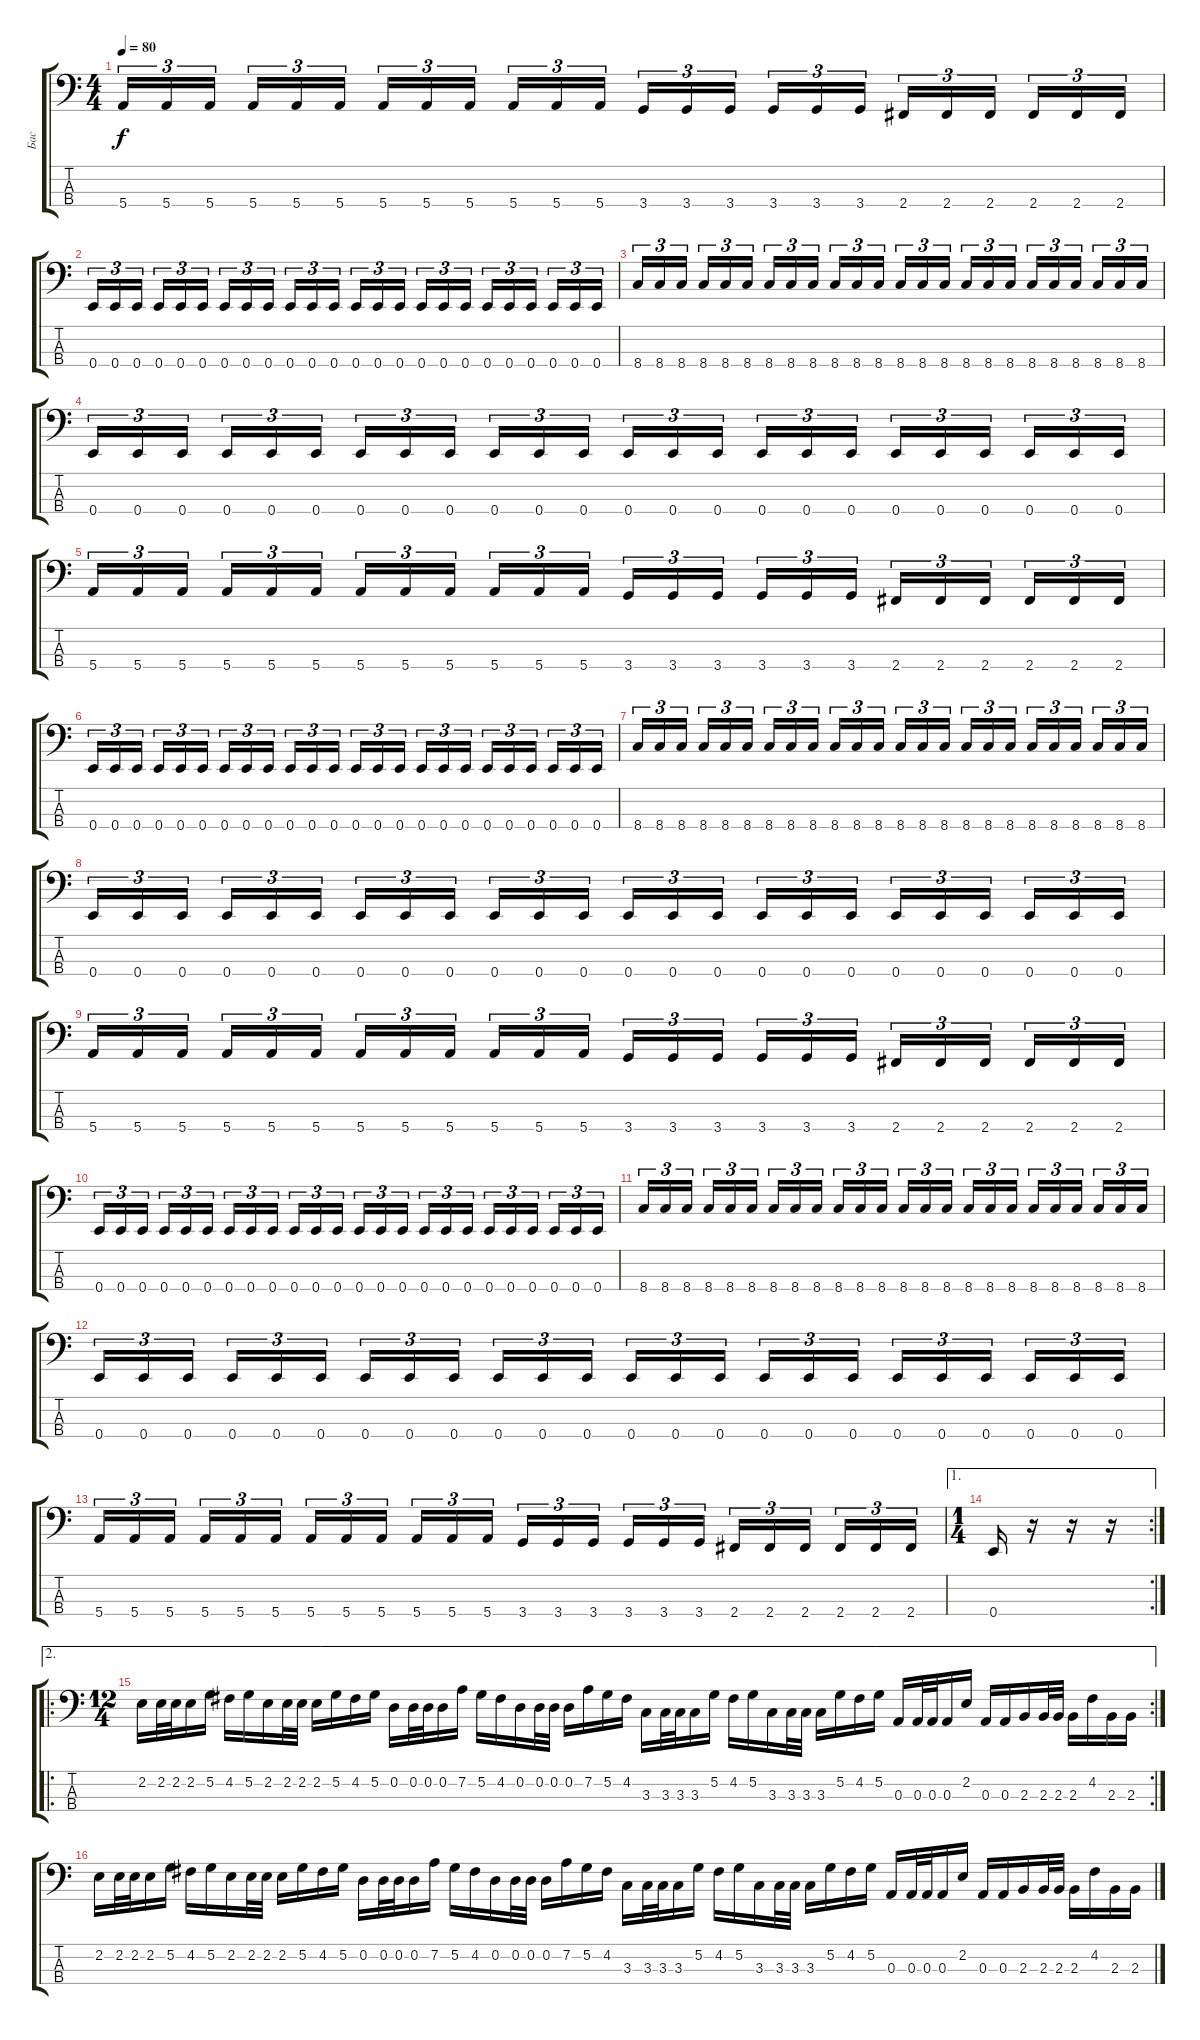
\track ("Бас" "Бас") {instrument electricbassfinger}
\staff {score tabs}
\tuning (G2 D2 A1 E1) {hide}
\ts (4 4)
\tempo 80
\clef f4
\ks c
5.4.16{tu (3 2) dy f} 5.4.16{tu (3 2)} 5.4.16{tu (3 2)} 5.4.16{tu (3 2)} 5.4.16{tu (3 2)} 5.4.16{tu (3 2)} 5.4.16{tu (3 2)} 5.4.16{tu (3 2)} 5.4.16{tu (3 2)} 5.4.16{tu (3 2)} 5.4.16{tu (3 2)} 5.4.16{tu (3 2)} 3.4.16{tu (3 2)} 3.4.16{tu (3 2)} 3.4.16{tu (3 2)} 3.4.16{tu (3 2)} 3.4.16{tu (3 2)} 3.4.16{tu (3 2)} 2.4.16{tu (3 2)} 2.4.16{tu (3 2)} 2.4.16{tu (3 2)} 2.4.16{tu (3 2)} 2.4.16{tu (3 2)} 2.4.16{tu (3 2)} |
0.4.16{tu (3 2)} 0.4.16{tu (3 2)} 0.4.16{tu (3 2)} 0.4.16{tu (3 2)} 0.4.16{tu (3 2)} 0.4.16{tu (3 2)} 0.4.16{tu (3 2)} 0.4.16{tu (3 2)} 0.4.16{tu (3 2)} 0.4.16{tu (3 2)} 0.4.16{tu (3 2)} 0.4.16{tu (3 2)} 0.4.16{tu (3 2)} 0.4.16{tu (3 2)} 0.4.16{tu (3 2)} 0.4.16{tu (3 2)} 0.4.16{tu (3 2)} 0.4.16{tu (3 2)} 0.4.16{tu (3 2)} 0.4.16{tu (3 2)} 0.4.16{tu (3 2)} 0.4.16{tu (3 2)} 0.4.16{tu (3 2)} 0.4.16{tu (3 2)} |
8.4.16{tu (3 2)} 8.4.16{tu (3 2)} 8.4.16{tu (3 2)} 8.4.16{tu (3 2)} 8.4.16{tu (3 2)} 8.4.16{tu (3 2)} 8.4.16{tu (3 2)} 8.4.16{tu (3 2)} 8.4.16{tu (3 2)} 8.4.16{tu (3 2)} 8.4.16{tu (3 2)} 8.4.16{tu (3 2)} 8.4.16{tu (3 2)} 8.4.16{tu (3 2)} 8.4.16{tu (3 2)} 8.4.16{tu (3 2)} 8.4.16{tu (3 2)} 8.4.16{tu (3 2)} 8.4.16{tu (3 2)} 8.4.16{tu (3 2)} 8.4.16{tu (3 2)} 8.4.16{tu (3 2)} 8.4.16{tu (3 2)} 8.4.16{tu (3 2)} |
0.4.16{tu (3 2)} 0.4.16{tu (3 2)} 0.4.16{tu (3 2)} 0.4.16{tu (3 2)} 0.4.16{tu (3 2)} 0.4.16{tu (3 2)} 0.4.16{tu (3 2)} 0.4.16{tu (3 2)} 0.4.16{tu (3 2)} 0.4.16{tu (3 2)} 0.4.16{tu (3 2)} 0.4.16{tu (3 2)} 0.4.16{tu (3 2)} 0.4.16{tu (3 2)} 0.4.16{tu (3 2)} 0.4.16{tu (3 2)} 0.4.16{tu (3 2)} 0.4.16{tu (3 2)} 0.4.16{tu (3 2)} 0.4.16{tu (3 2)} 0.4.16{tu (3 2)} 0.4.16{tu (3 2)} 0.4.16{tu (3 2)} 0.4.16{tu (3 2)} |
5.4.16{tu (3 2)} 5.4.16{tu (3 2)} 5.4.16{tu (3 2)} 5.4.16{tu (3 2)} 5.4.16{tu (3 2)} 5.4.16{tu (3 2)} 5.4.16{tu (3 2)} 5.4.16{tu (3 2)} 5.4.16{tu (3 2)} 5.4.16{tu (3 2)} 5.4.16{tu (3 2)} 5.4.16{tu (3 2)} 3.4.16{tu (3 2)} 3.4.16{tu (3 2)} 3.4.16{tu (3 2)} 3.4.16{tu (3 2)} 3.4.16{tu (3 2)} 3.4.16{tu (3 2)} 2.4.16{tu (3 2)} 2.4.16{tu (3 2)} 2.4.16{tu (3 2)} 2.4.16{tu (3 2)} 2.4.16{tu (3 2)} 2.4.16{tu (3 2)} |
0.4.16{tu (3 2)} 0.4.16{tu (3 2)} 0.4.16{tu (3 2)} 0.4.16{tu (3 2)} 0.4.16{tu (3 2)} 0.4.16{tu (3 2)} 0.4.16{tu (3 2)} 0.4.16{tu (3 2)} 0.4.16{tu (3 2)} 0.4.16{tu (3 2)} 0.4.16{tu (3 2)} 0.4.16{tu (3 2)} 0.4.16{tu (3 2)} 0.4.16{tu (3 2)} 0.4.16{tu (3 2)} 0.4.16{tu (3 2)} 0.4.16{tu (3 2)} 0.4.16{tu (3 2)} 0.4.16{tu (3 2)} 0.4.16{tu (3 2)} 0.4.16{tu (3 2)} 0.4.16{tu (3 2)} 0.4.16{tu (3 2)} 0.4.16{tu (3 2)} |
8.4.16{tu (3 2)} 8.4.16{tu (3 2)} 8.4.16{tu (3 2)} 8.4.16{tu (3 2)} 8.4.16{tu (3 2)} 8.4.16{tu (3 2)} 8.4.16{tu (3 2)} 8.4.16{tu (3 2)} 8.4.16{tu (3 2)} 8.4.16{tu (3 2)} 8.4.16{tu (3 2)} 8.4.16{tu (3 2)} 8.4.16{tu (3 2)} 8.4.16{tu (3 2)} 8.4.16{tu (3 2)} 8.4.16{tu (3 2)} 8.4.16{tu (3 2)} 8.4.16{tu (3 2)} 8.4.16{tu (3 2)} 8.4.16{tu (3 2)} 8.4.16{tu (3 2)} 8.4.16{tu (3 2)} 8.4.16{tu (3 2)} 8.4.16{tu (3 2)} |
0.4.16{tu (3 2)} 0.4.16{tu (3 2)} 0.4.16{tu (3 2)} 0.4.16{tu (3 2)} 0.4.16{tu (3 2)} 0.4.16{tu (3 2)} 0.4.16{tu (3 2)} 0.4.16{tu (3 2)} 0.4.16{tu (3 2)} 0.4.16{tu (3 2)} 0.4.16{tu (3 2)} 0.4.16{tu (3 2)} 0.4.16{tu (3 2)} 0.4.16{tu (3 2)} 0.4.16{tu (3 2)} 0.4.16{tu (3 2)} 0.4.16{tu (3 2)} 0.4.16{tu (3 2)} 0.4.16{tu (3 2)} 0.4.16{tu (3 2)} 0.4.16{tu (3 2)} 0.4.16{tu (3 2)} 0.4.16{tu (3 2)} 0.4.16{tu (3 2)} |
5.4.16{tu (3 2)} 5.4.16{tu (3 2)} 5.4.16{tu (3 2)} 5.4.16{tu (3 2)} 5.4.16{tu (3 2)} 5.4.16{tu (3 2)} 5.4.16{tu (3 2)} 5.4.16{tu (3 2)} 5.4.16{tu (3 2)} 5.4.16{tu (3 2)} 5.4.16{tu (3 2)} 5.4.16{tu (3 2)} 3.4.16{tu (3 2)} 3.4.16{tu (3 2)} 3.4.16{tu (3 2)} 3.4.16{tu (3 2)} 3.4.16{tu (3 2)} 3.4.16{tu (3 2)} 2.4.16{tu (3 2)} 2.4.16{tu (3 2)} 2.4.16{tu (3 2)} 2.4.16{tu (3 2)} 2.4.16{tu (3 2)} 2.4.16{tu (3 2)} |
0.4.16{tu (3 2)} 0.4.16{tu (3 2)} 0.4.16{tu (3 2)} 0.4.16{tu (3 2)} 0.4.16{tu (3 2)} 0.4.16{tu (3 2)} 0.4.16{tu (3 2)} 0.4.16{tu (3 2)} 0.4.16{tu (3 2)} 0.4.16{tu (3 2)} 0.4.16{tu (3 2)} 0.4.16{tu (3 2)} 0.4.16{tu (3 2)} 0.4.16{tu (3 2)} 0.4.16{tu (3 2)} 0.4.16{tu (3 2)} 0.4.16{tu (3 2)} 0.4.16{tu (3 2)} 0.4.16{tu (3 2)} 0.4.16{tu (3 2)} 0.4.16{tu (3 2)} 0.4.16{tu (3 2)} 0.4.16{tu (3 2)} 0.4.16{tu (3 2)} |
8.4.16{tu (3 2)} 8.4.16{tu (3 2)} 8.4.16{tu (3 2)} 8.4.16{tu (3 2)} 8.4.16{tu (3 2)} 8.4.16{tu (3 2)} 8.4.16{tu (3 2)} 8.4.16{tu (3 2)} 8.4.16{tu (3 2)} 8.4.16{tu (3 2)} 8.4.16{tu (3 2)} 8.4.16{tu (3 2)} 8.4.16{tu (3 2)} 8.4.16{tu (3 2)} 8.4.16{tu (3 2)} 8.4.16{tu (3 2)} 8.4.16{tu (3 2)} 8.4.16{tu (3 2)} 8.4.16{tu (3 2)} 8.4.16{tu (3 2)} 8.4.16{tu (3 2)} 8.4.16{tu (3 2)} 8.4.16{tu (3 2)} 8.4.16{tu (3 2)} |
0.4.16{tu (3 2)} 0.4.16{tu (3 2)} 0.4.16{tu (3 2)} 0.4.16{tu (3 2)} 0.4.16{tu (3 2)} 0.4.16{tu (3 2)} 0.4.16{tu (3 2)} 0.4.16{tu (3 2)} 0.4.16{tu (3 2)} 0.4.16{tu (3 2)} 0.4.16{tu (3 2)} 0.4.16{tu (3 2)} 0.4.16{tu (3 2)} 0.4.16{tu (3 2)} 0.4.16{tu (3 2)} 0.4.16{tu (3 2)} 0.4.16{tu (3 2)} 0.4.16{tu (3 2)} 0.4.16{tu (3 2)} 0.4.16{tu (3 2)} 0.4.16{tu (3 2)} 0.4.16{tu (3 2)} 0.4.16{tu (3 2)} 0.4.16{tu (3 2)} |
5.4.16{tu (3 2)} 5.4.16{tu (3 2)} 5.4.16{tu (3 2)} 5.4.16{tu (3 2)} 5.4.16{tu (3 2)} 5.4.16{tu (3 2)} 5.4.16{tu (3 2)} 5.4.16{tu (3 2)} 5.4.16{tu (3 2)} 5.4.16{tu (3 2)} 5.4.16{tu (3 2)} 5.4.16{tu (3 2)} 3.4.16{tu (3 2)} 3.4.16{tu (3 2)} 3.4.16{tu (3 2)} 3.4.16{tu (3 2)} 3.4.16{tu (3 2)} 3.4.16{tu (3 2)} 2.4.16{tu (3 2)} 2.4.16{tu (3 2)} 2.4.16{tu (3 2)} 2.4.16{tu (3 2)} 2.4.16{tu (3 2)} 2.4.16{tu (3 2)} |
\ae 1
\rc 2
\ts (1 4)
0.4.16 r.16 r.16 r.16 |
\ae 2
\ro
\rc 2
\ts (12 4)
2.2.16 2.2.32 2.2.32 2.2.16 5.2.16 4.2.16 5.2.16 2.2.16 2.2.32 2.2.32 2.2.16 5.2.16 4.2.16 5.2.16 0.2.16 0.2.32 0.2.32 0.2.16 7.2.16 5.2.16 4.2.16 0.2.16 0.2.32 0.2.32 0.2.16 7.2.16 5.2.16 4.2.16 3.3.16 3.3.32 3.3.32 3.3.16 5.2.16 4.2.16 5.2.16 3.3.16 3.3.32 3.3.32 3.3.16 5.2.16 4.2.16 5.2.16 0.3.16 0.3.32 0.3.32 0.3.16 2.2.16 0.3.16 0.3.16 2.3.16 2.3.32 2.3.32 2.3.16 4.2.16 2.3.16 2.3.16 |
2.2.16 2.2.32 2.2.32 2.2.16 5.2.16 4.2.16 5.2.16 2.2.16 2.2.32 2.2.32 2.2.16 5.2.16 4.2.16 5.2.16 0.2.16 0.2.32 0.2.32 0.2.16 7.2.16 5.2.16 4.2.16 0.2.16 0.2.32 0.2.32 0.2.16 7.2.16 5.2.16 4.2.16 3.3.16 3.3.32 3.3.32 3.3.16 5.2.16 4.2.16 5.2.16 3.3.16 3.3.32 3.3.32 3.3.16 5.2.16 4.2.16 5.2.16 0.3.16 0.3.32 0.3.32 0.3.16 2.2.16 0.3.16 0.3.16 2.3.16 2.3.32 2.3.32 2.3.16 4.2.16 2.3.16 2.3.16
